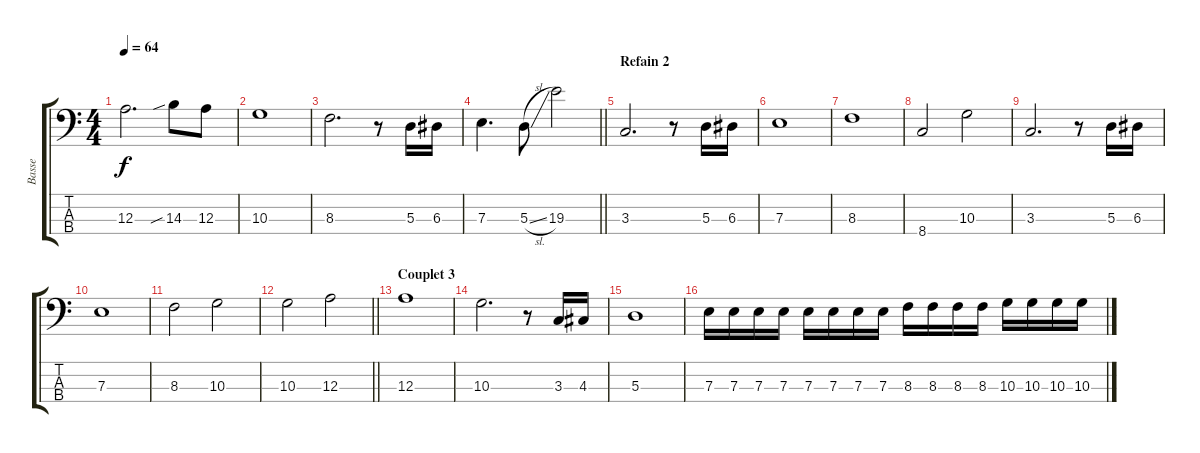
\track ("Basse" "Basse") {instrument electricbassfinger}
\staff {score tabs}
\tuning (G2 D2 A1 E1) {hide}
\ts (4 4)
\tempo 64
\clef f4
\ks c
12.3.2{d dy f} 14.3{sib}.8 12.3.8 |
10.3.1 |
8.3.2{d} r.8 5.3.16 6.3.16 |
\barLineRight lightlight
7.3.4{d} 5.3{sl}.8 19.3.2 |
\section ("" "Refain 2")
3.3.2{d} r.8 5.3.16 6.3.16 |
7.3.1 |
8.3.1 |
8.4.2 10.3.2 |
3.3.2{d} r.8 5.3.16 6.3.16 |
7.3.1 |
8.3.2 10.3.2 |
\barLineRight lightlight
10.3.2 12.3.2 |
\section ("" "Couplet 3")
12.3.1 |
10.3.2{d} r.8 3.3.16 4.3.16 |
5.3.1 |
7.3.16 7.3.16 7.3.16 7.3.16 7.3.16 7.3.16 7.3.16 7.3.16 8.3.16 8.3.16 8.3.16 8.3.16 10.3.16 10.3.16 10.3.16 10.3.16
